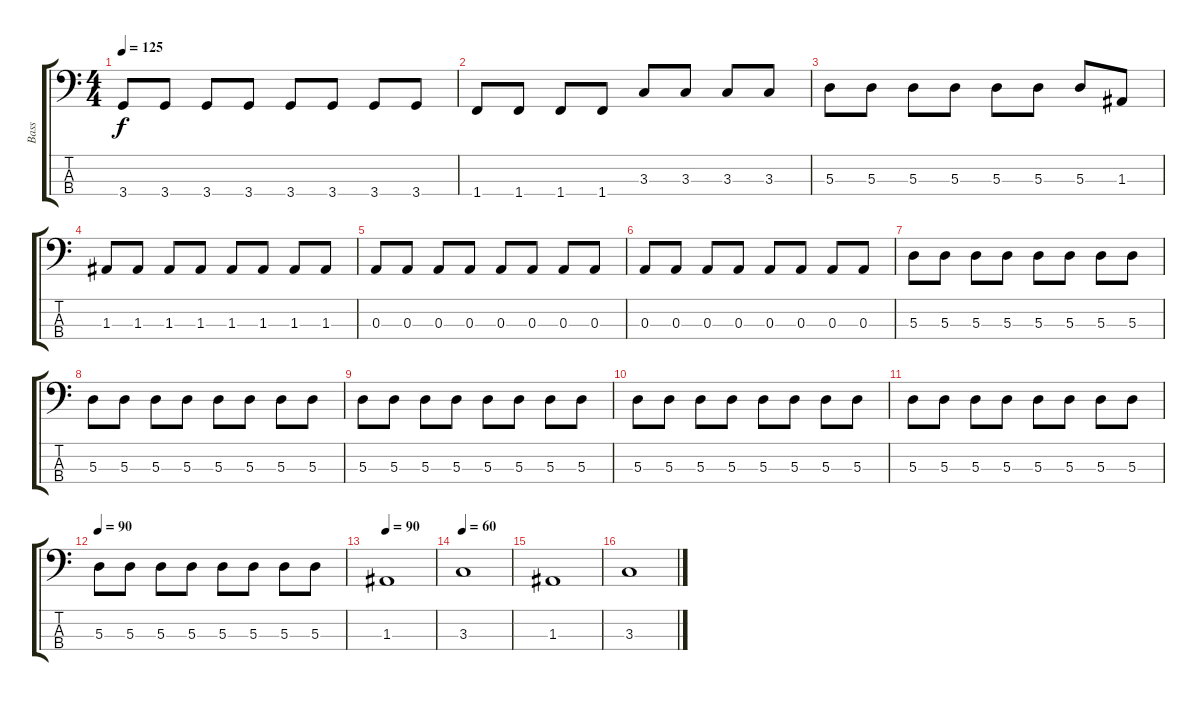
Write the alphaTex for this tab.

\track ("Bass" "Bass") {instrument electricbasspick}
\staff {score tabs}
\tuning (G2 D2 A1 E1) {hide}
\ts (4 4)
\tempo 125
\clef f4
\ks c
3.4.8{dy f} 3.4.8 3.4.8 3.4.8 3.4.8 3.4.8 3.4.8 3.4.8 |
1.4.8 1.4.8 1.4.8 1.4.8 3.3.8 3.3.8 3.3.8 3.3.8 |
5.3.8 5.3.8 5.3.8 5.3.8 5.3.8 5.3.8 5.3.8 1.3.8 |
1.3.8 1.3.8 1.3.8 1.3.8 1.3.8 1.3.8 1.3.8 1.3.8 |
0.3.8 0.3.8 0.3.8 0.3.8 0.3.8 0.3.8 0.3.8 0.3.8 |
0.3.8 0.3.8 0.3.8 0.3.8 0.3.8 0.3.8 0.3.8 0.3.8 |
5.3.8 5.3.8 5.3.8 5.3.8 5.3.8 5.3.8 5.3.8 5.3.8 |
5.3.8 5.3.8 5.3.8 5.3.8 5.3.8 5.3.8 5.3.8 5.3.8 |
5.3.8 5.3.8 5.3.8 5.3.8 5.3.8 5.3.8 5.3.8 5.3.8 |
5.3.8 5.3.8 5.3.8 5.3.8 5.3.8 5.3.8 5.3.8 5.3.8 |
5.3.8 5.3.8 5.3.8 5.3.8 5.3.8 5.3.8 5.3.8 5.3.8 |
\tempo 90
5.3.8 5.3.8 5.3.8 5.3.8 5.3.8 5.3.8 5.3.8 5.3.8 |
\tempo 90
1.3.1 |
\tempo 60
3.3.1 |
1.3.1 |
3.3.1
